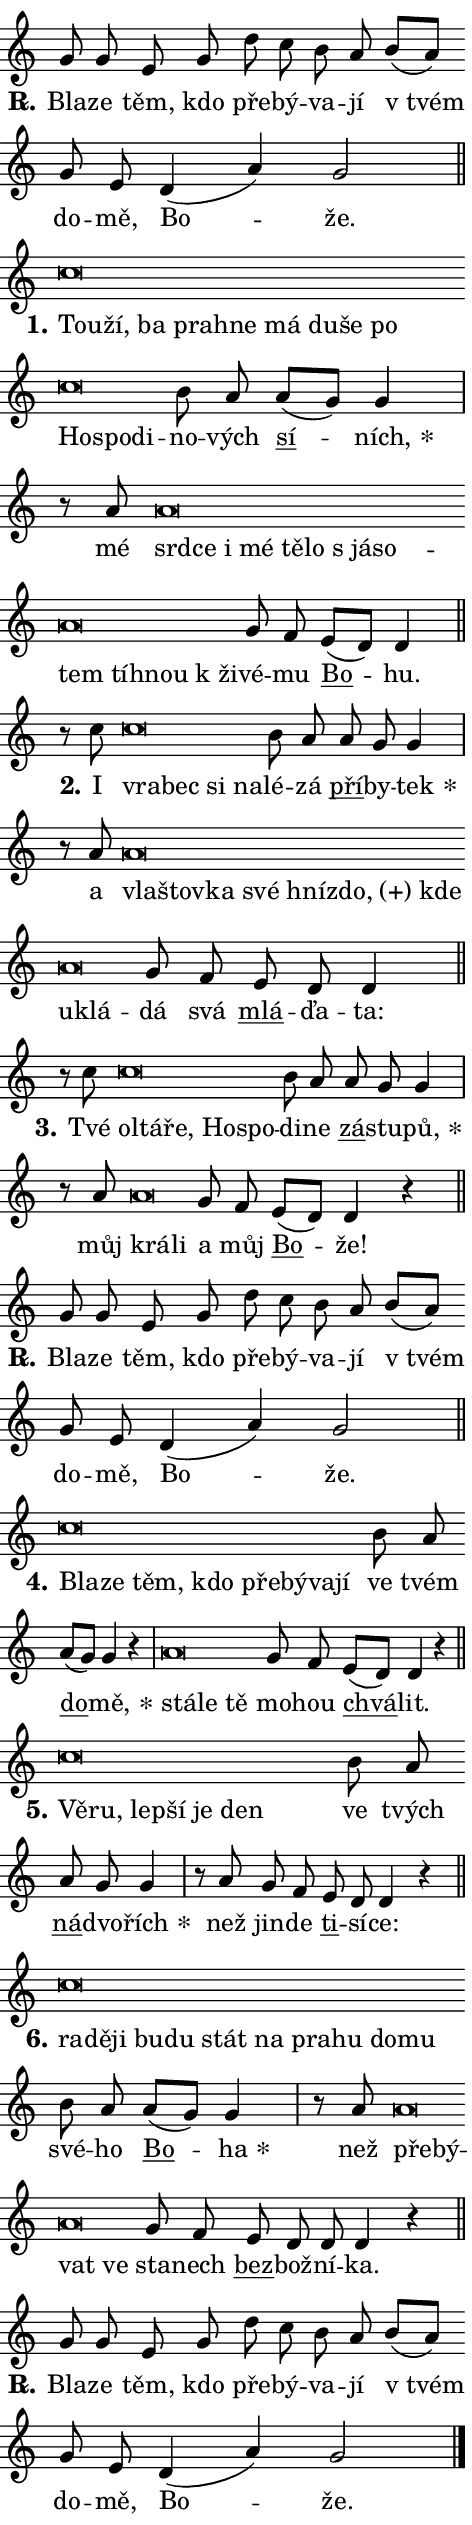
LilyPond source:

\version "2.24.0"
\header { tagline = "" }
\paper {
  indent = 0\cm
  top-margin = 0\cm
  right-margin = 0.13\cm % to fit lyric hyphens
  bottom-margin = 0\cm
  left-margin = 0\cm
  paper-width = 8\cm
  page-breaking = #ly:one-page-breaking
  system-system-spacing.basic-distance = #11
  score-system-spacing.basic-distance = #11
  ragged-last = ##f
}


%% Author: Thomas Morley
%% https://lists.gnu.org/archive/html/lilypond-user/2020-05/msg00002.html
#(define (line-position grob)
"Returns position of @var[grob} in current system:
   @code{'start}, if at first time-step
   @code{'end}, if at last time-step
   @code{'middle} otherwise
"
  (let* ((col (ly:item-get-column grob))
         (ln (ly:grob-object col 'left-neighbor))
         (rn (ly:grob-object col 'right-neighbor))
         (col-to-check-left (if (ly:grob? ln) ln col))
         (col-to-check-right (if (ly:grob? rn) rn col))
         (break-dir-left
           (and
             (ly:grob-property col-to-check-left 'non-musical #f)
             (ly:item-break-dir col-to-check-left)))
         (break-dir-right
           (and
             (ly:grob-property col-to-check-right 'non-musical #f)
             (ly:item-break-dir col-to-check-right))))
        (cond ((eqv? 1 break-dir-left) 'start)
              ((eqv? -1 break-dir-right) 'end)
              (else 'middle))))

#(define (tranparent-at-line-position vctor)
  (lambda (grob)
  "Relying on @code{line-position} select the relevant enry from @var{vctor}.
Used to determine transparency,"
    (case (line-position grob)
      ((end) (not (vector-ref vctor 0)))
      ((middle) (not (vector-ref vctor 1)))
      ((start) (not (vector-ref vctor 2))))))

noteHeadBreakVisibility =
#(define-music-function (break-visibility)(vector?)
"Makes @code{NoteHead}s transparent relying on @var{break-visibility}"
#{
  \override NoteHead.transparent =
    #(tranparent-at-line-position break-visibility)
#})

#(define delete-ledgers-for-transparent-note-heads
  (lambda (grob)
    "Reads whether a @code{NoteHead} is transparent.
If so this @code{NoteHead} is removed from @code{'note-heads} from
@var{grob}, which is supposed to be @code{LedgerLineSpanner}.
As a result ledgers are not printed for this @code{NoteHead}"
    (let* ((nhds-array (ly:grob-object grob 'note-heads))
           (nhds-list
             (if (ly:grob-array? nhds-array)
                 (ly:grob-array->list nhds-array)
                 '()))
           ;; Relies on the transparent-property being done before
           ;; Staff.LedgerLineSpanner.after-line-breaking is executed.
           ;; This is fragile ...
           (to-keep
             (remove
               (lambda (nhd)
                 (ly:grob-property nhd 'transparent #f))
               nhds-list)))
      ;; TODO find a better method to iterate over grob-arrays, similiar
      ;; to filter/remove etc for lists
      ;; For now rebuilt from scratch
      (set! (ly:grob-object grob 'note-heads)  '())
      (for-each
        (lambda (nhd)
          (ly:pointer-group-interface::add-grob grob 'note-heads nhd))
        to-keep))))

squashNotes = {
  \override NoteHead.X-extent = #'(-0.2 . 0.2)
  \override NoteHead.Y-extent = #'(-0.75 . 0)
  \override NoteHead.stencil =
    #(lambda (grob)
       (let ((pos (ly:grob-property grob 'staff-position)))
         (begin
           (if (< pos -7) (display "ERROR: Lower brevis then expected\n") (display ""))
           (if (<= pos -6) ly:text-interface::print ly:note-head::print))))
}
unSquashNotes = {
  \revert NoteHead.X-extent
  \revert NoteHead.Y-extent
  \revert NoteHead.stencil
}

hideNotes = \noteHeadBreakVisibility #begin-of-line-visible
unHideNotes = \noteHeadBreakVisibility #all-visible

% work-around for resetting accidentals
% https://lilypond.org/doc/v2.23/Documentation/notation/displaying-rhythms#unmetered-music
cadenzaMeasure = {
  \cadenzaOff
  \partial 1024 s1024
  \cadenzaOn
}

#(define-markup-command (accent layout props text) (markup?)
  "Underline accented syllable"
  (interpret-markup layout props
    #{\markup \override #'(offset . 4.3) \underline { #text }#}))

responsum = \markup \concat {
  "R" \hspace #-1.05 \path #0.1 #'((moveto 0 0.07) (lineto 0.9 0.8)) \hspace #0.05 "."
}

spaceSize = #0.6828661417322834 % exact space size for TeX Gyre Schola

\layout {
  \context {
    \Staff
    \remove "Time_signature_engraver"
    \override LedgerLineSpanner.after-line-breaking = #delete-ledgers-for-transparent-note-heads
  }
  \context {
    \Lyrics {
      \override LyricSpace.minimum-distance = \spaceSize
      \override LyricText.font-name = #"TeX Gyre Schola"
      \override LyricText.font-size = 1
      \override StanzaNumber.font-name = #"TeX Gyre Schola Bold"
      \override StanzaNumber.font-size = 1
    }
  }
  \context {
    \Score 
    \override NoteHead.text =
      #(lambda (grob) 
        (let ((pos (ly:grob-property grob 'staff-position)))
          #{\markup {
            \combine
              \halign #-0.55 \raise #(if (= pos -6) 0 0.5) \override #'(thickness . 2) \draw-line #'(3.2 . 0)
              \musicglyph "noteheads.sM1"
          }#}))
  }
}

% magnetic-lyrics.ily
%
%   written by
%     Jean Abou Samra <jean@abou-samra.fr>
%     Werner Lemberg <wl@gnu.org>
%
%   adapted by
%     Jiri Hon <jiri.hon@gmail.com>
%
% Version 2022-Apr-15

% https://www.mail-archive.com/lilypond-user@gnu.org/msg149350.html

#(define (Left_hyphen_pointer_engraver context)
   "Collect syllable-hyphen-syllable occurrences in lyrics and store
them in properties.  This engraver only looks to the left.  For
example, if the lyrics input is @code{foo -- bar}, it does the
following.

@itemize @bullet
@item
Set the @code{text} property of the @code{LyricHyphen} grob between
@q{foo} and @q{bar} to @code{foo}.

@item
Set the @code{left-hyphen} property of the @code{LyricText} grob with
text @q{foo} to the @code{LyricHyphen} grob between @q{foo} and
@q{bar}.
@end itemize

Use this auxiliary engraver in combination with the
@code{lyric-@/text::@/apply-@/magnetic-@/offset!} hook."
   (let ((hyphen #f)
         (text #f))
     (make-engraver
      (acknowledgers
       ((lyric-syllable-interface engraver grob source-engraver)
        (set! text grob)))
      (end-acknowledgers
       ((lyric-hyphen-interface engraver grob source-engraver)
        ;(when (not (grob::has-interface grob 'lyric-space-interface))
          (set! hyphen grob)));)
      ((stop-translation-timestep engraver)
       (when (and text hyphen)
         (ly:grob-set-object! text 'left-hyphen hyphen))
       (set! text #f)
       (set! hyphen #f)))))

#(define (lyric-text::apply-magnetic-offset! grob)
   "If the space between two syllables is less than the value in
property @code{LyricText@/.details@/.squash-threshold}, move the right
syllable to the left so that it gets concatenated with the left
syllable.

Use this function as a hook for
@code{LyricText@/.after-@/line-@/breaking} if the
@code{Left_@/hyphen_@/pointer_@/engraver} is active."
   (let ((hyphen (ly:grob-object grob 'left-hyphen #f)))
     (when hyphen
       (let ((left-text (ly:spanner-bound hyphen LEFT)))
         (when (grob::has-interface left-text 'lyric-syllable-interface)
           (let* ((common (ly:grob-common-refpoint grob left-text X))
                  (this-x-ext (ly:grob-extent grob common X))
                  (left-x-ext
                   (begin
                     ;; Trigger magnetism for left-text.
                     (ly:grob-property left-text 'after-line-breaking)
                     (ly:grob-extent left-text common X)))
                  ;; `delta` is the gap width between two syllables.
                  (delta (- (interval-start this-x-ext)
                            (interval-end left-x-ext)))
                  (details (ly:grob-property grob 'details))
                  (threshold (assoc-get 'squash-threshold details 0.2)))
             (when (< delta threshold)
               (let* (;; We have to manipulate the input text so that
                      ;; ligatures crossing syllable boundaries are not
                      ;; disabled.  For languages based on the Latin
                      ;; script this is essentially a beautification.
                      ;; However, for non-Western scripts it can be a
                      ;; necessity.
                      (lt (ly:grob-property left-text 'text))
                      (rt (ly:grob-property grob 'text))
                      (is-space (grob::has-interface hyphen 'lyric-space-interface))
                      (space (if is-space " " ""))
                      (extra-delta (if is-space spaceSize 0))
                      ;; Append new syllable.
                      (ltrt-space (if (and (string? lt) (string? rt))
                                (string-append lt space rt)
                                (make-concat-markup (list lt space rt))))
                      ;; Right-align `ltrt` to the right side.
                      (ltrt-space-markup (grob-interpret-markup
                               grob
                               (make-translate-markup
                                (cons (interval-length this-x-ext) 0)
                                (make-right-align-markup ltrt-space)))))
                 (begin
                   ;; Don't print `left-text`.
                   (ly:grob-set-property! left-text 'stencil #f)
                   ;; Set text and stencil (which holds all collected
                   ;; syllables so far) and shift it to the left.
                   (ly:grob-set-property! grob 'text ltrt-space)
                   (ly:grob-set-property! grob 'stencil ltrt-space-markup)
                   (ly:grob-translate-axis! grob (- (- delta extra-delta)) X))))))))))


#(define (lyric-hyphen::displace-bounds-first grob)
   ;; Make very sure this callback isn't triggered too early.
   (let ((left (ly:spanner-bound grob LEFT))
         (right (ly:spanner-bound grob RIGHT)))
     (ly:grob-property left 'after-line-breaking)
     (ly:grob-property right 'after-line-breaking)
     (ly:lyric-hyphen::print grob)))

squashThreshold = #0.4

\layout {
  \context {
    \Lyrics
    \consists #Left_hyphen_pointer_engraver
    \override LyricText.after-line-breaking =
      #lyric-text::apply-magnetic-offset!
    \override LyricHyphen.stencil = #lyric-hyphen::displace-bounds-first
    \override LyricText.details.squash-threshold = \squashThreshold
    \override LyricHyphen.minimum-distance = 0
    \override LyricHyphen.minimum-length = \squashThreshold
  }
}

squashText = \override LyricText.details.squash-threshold = 9999
unSquashText = \override LyricText.details.squash-threshold = \squashThreshold

leftText = \override LyricText.self-alignment-X = #LEFT
unLeftText = \revert LyricText.self-alignment-X

starOffset = #(lambda (grob) 
                (let ((x_offset (ly:self-alignment-interface::aligned-on-x-parent grob)))
                  (if (= x_offset 0) 0 (+ x_offset 1.2))))

star = #(define-music-function (syllable)(string?)
"Append star separator at the end of a syllable"
#{
  \once \override LyricText.X-offset = #starOffset
  \lyricmode { \markup {
    #syllable
    \override #'((font-name . "TeX Gyre Schola Bold")) \hspace #0.2 \lower #0.65 \larger "*"
  } }
#})

starAccent = #(define-music-function (syllable)(string?)
"Append star separator at the end of a syllable and make accent"
#{
  \once \override LyricText.X-offset = #starOffset
  \lyricmode { \markup {
    \accent #syllable
    \override #'((font-name . "TeX Gyre Schola Bold")) \hspace #0.2 \lower #0.65 \larger "*"
  } }
#})

breath = #(define-music-function (syllable)(string?)
"Append breathing indicator at the end of a syllable"
#{
  \lyricmode { \markup { #syllable "+" } }
#})

optionalBreath = #(define-music-function (syllable)(string?)
"Append optional breathing indicator at the end of a syllable"
#{
  \lyricmode { \markup { #syllable "(+)" } }
#})


\score {
    <<
        \new Voice = "melody" { \cadenzaOn \key c \major \relative { g'8 g e g \bar "" d' c b a \bar "" b[( a)] \bar "" g e \bar "" d4( a') g2 \cadenzaMeasure \bar "||" \break } }
        \new Lyrics \lyricsto "melody" { \lyricmode { \set stanza = \responsum
Bla -- ze těm, kdo pře -- bý -- va -- jí "v tvém" do -- mě, Bo -- že. } }
    >>
    \layout {}
}

\score {
    <<
        \new Voice = "melody" { \cadenzaOn \key c \major \relative { \squashNotes c''\breve*1/16 \hideNotes \breve*1/16 \bar "" \breve*1/16 \bar "" \breve*1/16 \bar "" \breve*1/16 \bar "" \breve*1/16 \bar "" \breve*1/16 \bar "" \breve*1/16 \bar "" \breve*1/16 \bar "" \breve*1/16 \bar "" \breve*1/16 \breve*1/16 \bar "" \unHideNotes \unSquashNotes b8 a \bar "" a[( g)] g4 \cadenzaMeasure \bar "|" r8 a8 \squashNotes a\breve*1/16 \hideNotes \breve*1/16 \bar "" \breve*1/16 \bar "" \breve*1/16 \bar "" \breve*1/16 \bar "" \breve*1/16 \bar "" \breve*1/16 \bar "" \breve*1/16 \bar "" \breve*1/16 \bar "" \breve*1/16 \bar "" \breve*1/16 \breve*1/16 \bar "" \unHideNotes \unSquashNotes g8 f \bar "" e[( d)] d4 \cadenzaMeasure \bar "||" \break } }
        \new Lyrics \lyricsto "melody" { \lyricmode { \set stanza = "1."
\leftText Tou -- \squashText ží, ba pra -- hne má du -- še po Ho -- spo -- di -- \unLeftText \unSquashText no -- vých \markup \accent sí -- \star ních, mé \leftText srd -- \squashText ce i mé tě -- lo "s já" -- so -- tem tíh -- nou "k ži" -- \unLeftText \unSquashText vé -- mu \markup \accent Bo -- hu. } }
    >>
    \layout {}
}

\score {
    <<
        \new Voice = "melody" { \cadenzaOn \key c \major \relative { r8 c''8 \squashNotes c\breve*1/16 \hideNotes \breve*1/16 \bar "" \breve*1/16 \breve*1/16 \bar "" \unHideNotes \unSquashNotes b8 a \bar "" a g g4 \cadenzaMeasure \bar "|" r8 a8 \squashNotes a\breve*1/16 \hideNotes \breve*1/16 \bar "" \breve*1/16 \bar "" \breve*1/16 \bar "" \breve*1/16 \bar "" \breve*1/16 \bar "" \breve*1/16 \bar "" \breve*1/16 \breve*1/16 \bar "" \unHideNotes \unSquashNotes g8 f \bar "" e d d4 \cadenzaMeasure \bar "||" \break } }
        \new Lyrics \lyricsto "melody" { \lyricmode { \set stanza = "2."
I \leftText vra -- \squashText bec si na -- \unLeftText \unSquashText lé -- zá \markup \accent pří -- by -- \star tek a \leftText vla -- \squashText štov -- ka své hníz -- \optionalBreath do, kde u -- klá -- \unLeftText \unSquashText dá svá \markup \accent mlá -- ďa -- ta: } }
    >>
    \layout {}
}

\score {
    <<
        \new Voice = "melody" { \cadenzaOn \key c \major \relative { r8 c''8 \squashNotes c\breve*1/16 \hideNotes \breve*1/16 \bar "" \breve*1/16 \bar "" \breve*1/16 \breve*1/16 \bar "" \unHideNotes \unSquashNotes b8 a \bar "" a g g4 \cadenzaMeasure \bar "|" r8 a8 \squashNotes a\breve*1/16 \hideNotes \breve*1/16 \bar "" \unHideNotes \unSquashNotes g8 f \bar "" e[( d)] d4 r \cadenzaMeasure \bar "||" \break } }
        \new Lyrics \lyricsto "melody" { \lyricmode { \set stanza = "3."
Tvé \leftText ol -- \squashText tá -- ře, Ho -- spo -- \unLeftText \unSquashText di -- ne \markup \accent zá -- stu -- \star pů, můj \leftText krá -- \squashText li \unLeftText \unSquashText a můj \markup \accent Bo -- že! } }
    >>
    \layout {}
}

\score {
    <<
        \new Voice = "melody" { \cadenzaOn \key c \major \relative { g'8 g e g \bar "" d' c b a \bar "" b[( a)] \bar "" g e \bar "" d4( a') g2 \cadenzaMeasure \bar "||" \break } }
        \new Lyrics \lyricsto "melody" { \lyricmode { \set stanza = \responsum
Bla -- ze těm, kdo pře -- bý -- va -- jí "v tvém" do -- mě, Bo -- že. } }
    >>
    \layout {}
}

\score {
    <<
        \new Voice = "melody" { \cadenzaOn \key c \major \relative { \squashNotes c''\breve*1/16 \hideNotes \breve*1/16 \bar "" \breve*1/16 \bar "" \breve*1/16 \bar "" \breve*1/16 \bar "" \breve*1/16 \bar "" \breve*1/16 \breve*1/16 \bar "" \unHideNotes \unSquashNotes b8 a \bar "" a[( g)] g4 r \cadenzaMeasure \bar "|" \squashNotes a\breve*1/16 \hideNotes \breve*1/16 \breve*1/16 \bar "" \unHideNotes \unSquashNotes g8 f \bar "" e[( d)] d4 r \cadenzaMeasure \bar "||" \break } }
        \new Lyrics \lyricsto "melody" { \lyricmode { \set stanza = "4."
\leftText Bla -- \squashText ze těm, kdo pře -- bý -- va -- jí \unLeftText \unSquashText ve tvém \markup \accent do -- \star mě, \leftText stá -- \squashText le tě \unLeftText \unSquashText mo -- hou \markup \accent chvá -- lit. } }
    >>
    \layout {}
}

\score {
    <<
        \new Voice = "melody" { \cadenzaOn \key c \major \relative { \squashNotes c''\breve*1/16 \hideNotes \breve*1/16 \bar "" \breve*1/16 \bar "" \breve*1/16 \bar "" \breve*1/16 \breve*1/16 \bar "" \unHideNotes \unSquashNotes b8 a \bar "" a g g4 \cadenzaMeasure \bar "|" r8 a8 g8 f \bar "" e d d4 r \cadenzaMeasure \bar "||" \break } }
        \new Lyrics \lyricsto "melody" { \lyricmode { \set stanza = "5."
\leftText Vě -- \squashText ru, lep -- ší je den \unLeftText \unSquashText ve tvých \markup \accent ná -- dvo -- \star řích než jin -- de \markup \accent ti -- sí -- ce: } }
    >>
    \layout {}
}

\score {
    <<
        \new Voice = "melody" { \cadenzaOn \key c \major \relative { \squashNotes c''\breve*1/16 \hideNotes \breve*1/16 \bar "" \breve*1/16 \bar "" \breve*1/16 \bar "" \breve*1/16 \bar "" \breve*1/16 \bar "" \breve*1/16 \bar "" \breve*1/16 \bar "" \breve*1/16 \bar "" \breve*1/16 \breve*1/16 \bar "" \unHideNotes \unSquashNotes b8 a \bar "" a[( g)] g4 \cadenzaMeasure \bar "|" r8 a8 \squashNotes a\breve*1/16 \hideNotes \breve*1/16 \bar "" \breve*1/16 \breve*1/16 \bar "" \unHideNotes \unSquashNotes g8 f \bar "" e d d d4 r \cadenzaMeasure \bar "||" \break } }
        \new Lyrics \lyricsto "melody" { \lyricmode { \set stanza = "6."
\leftText ra -- \squashText dě -- ji bu -- du stát na pra -- hu do -- mu \unLeftText \unSquashText své -- ho \markup \accent Bo -- \star ha než \leftText pře -- \squashText bý -- vat ve \unLeftText \unSquashText sta -- nech \markup \accent bez -- bož -- ní -- ka. } }
    >>
    \layout {}
}

\score {
    <<
        \new Voice = "melody" { \cadenzaOn \key c \major \relative { g'8 g e g \bar "" d' c b a \bar "" b[( a)] \bar "" g e \bar "" d4( a') g2 \cadenzaMeasure \bar "||" \break } \bar "|." }
        \new Lyrics \lyricsto "melody" { \lyricmode { \set stanza = \responsum
Bla -- ze těm, kdo pře -- bý -- va -- jí "v tvém" do -- mě, Bo -- že. } }
    >>
    \layout {}
}
